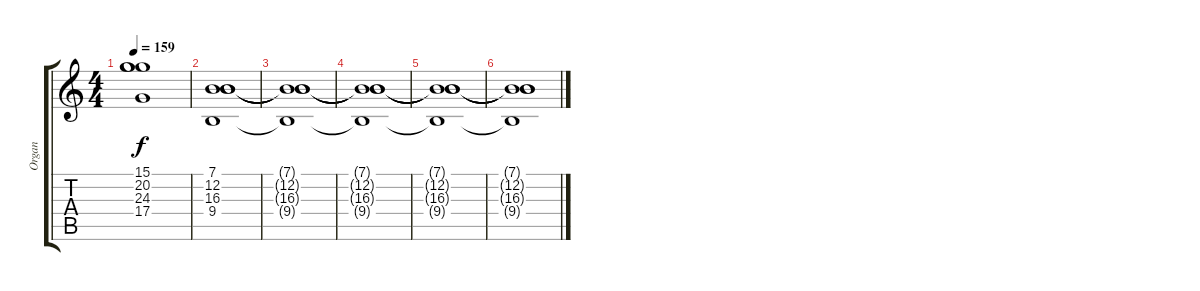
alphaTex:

\track ("Organ" "Organ") {instrument drawbarorgan}
\staff {score tabs}
\tuning (E4 B3 G3 D3 A2 E2) {hide}
\ts (4 4)
\tempo 159
\clef g2
\ks c
(15.1 20.2 24.3 17.4).1{dy f} |
(7.1 12.2 16.3 9.4).1 |
(7.1{t} 12.2{t} 16.3{t} 9.4{t}).1{volume 3} |
(7.1{t} 12.2{t} 16.3{t} 9.4{t}).1 |
(7.1{t} 12.2{t} 16.3{t} 9.4{t}).1 |
(7.1{t} 12.2{t} 16.3{t} 9.4{t}).1
